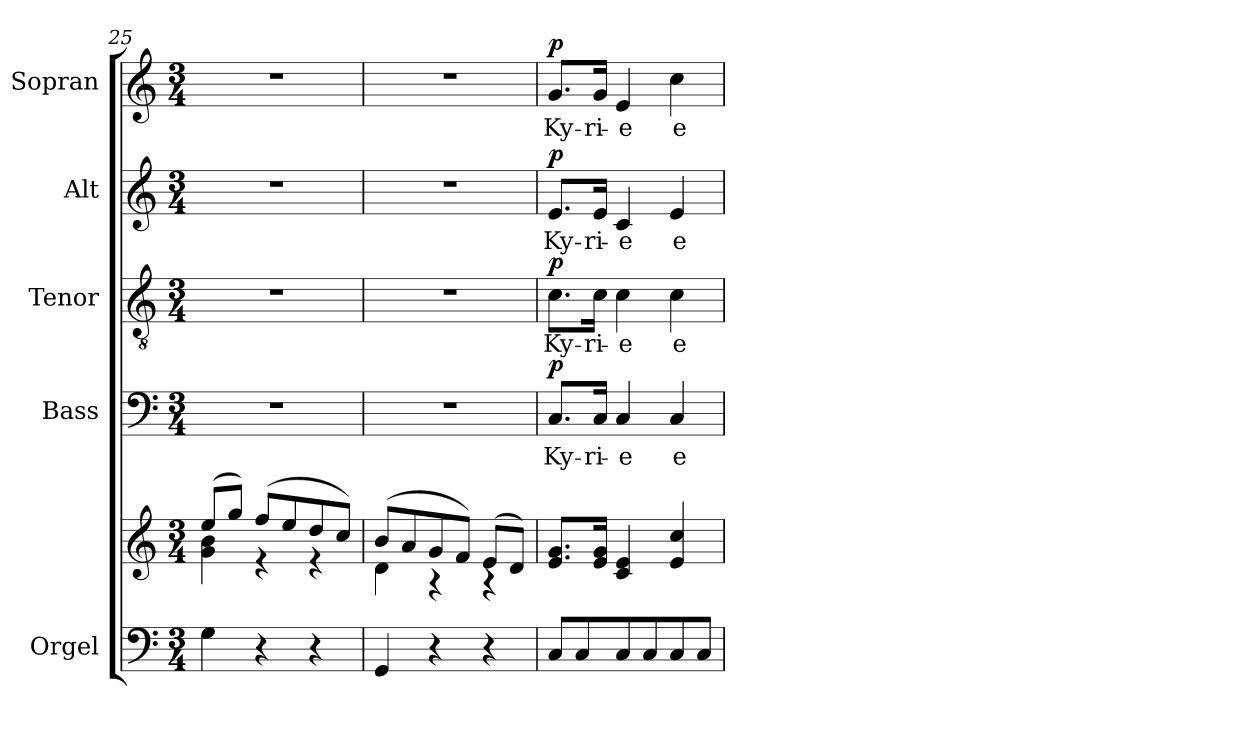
**kern	**kern	**kern	**text	**dynam	**kern	**text	**dynam	**kern	**text	**dynam	**kern	**text	**dynam
*part5	*part5	*part4	*part4	*part4	*part3	*part3	*part3	*part2	*part2	*part2	*part1	*part1	*part1
*staff6	*staff5	*staff4	*staff4	*staff4	*staff3	*staff3	*staff3	*staff2	*staff2	*staff2	*staff1	*staff1	*staff1
*I"Orgel	*	*I"Bass	*	*	*I"Tenor	*	*	*I"Alt	*	*	*I"Sopran	*	*
*I'Org.	*	*I'B.	*	*	*I'T.	*	*	*I'A.	*	*	*I'S.	*	*
*clefF4	*clefG2	*clefF4	*	*	*clefGv2	*	*	*clefG2	*	*	*clefG2	*	*
*k[]	*k[]	*k[]	*	*	*k[]	*	*	*k[]	*	*	*k[]	*	*
*C:	*C:	*C:	*	*	*C:	*	*	*C:	*	*	*C:	*	*
*M3/4	*M3/4	*M3/4	*	*	*M3/4	*	*	*M3/4	*	*	*M3/4	*	*
=25	=25	=25	=25	=25	=25	=25	=25	=25	=25	=25	=25	=25	=25
*	*^	*	*	*	*	*	*	*	*	*	*	*	*
4G\	(>8ee/L	4g\ 4b\	2.r	.	.	2.r	.	.	2.r	.	.	2.r	.	.
.	8gg/J)	.	.	.	.	.	.	.	.	.	.	.	.	.
4r	(>8ff/L	4re	.	.	.	.	.	.	.	.	.	.	.	.
.	8ee/	.	.	.	.	.	.	.	.	.	.	.	.	.
4r	8dd/	4re	.	.	.	.	.	.	.	.	.	.	.	.
.	8cc/J)	.	.	.	.	.	.	.	.	.	.	.	.	.
=26	=26	=26	=26	=26	=26	=26	=26	=26	=26	=26	=26	=26	=26	=26
4GG/	(>8b/L	4d\	2.r	.	.	2.r	.	.	2.r	.	.	2.r	.	.
.	8a/	.	.	.	.	.	.	.	.	.	.	.	.	.
4r	8g/	4rA	.	.	.	.	.	.	.	.	.	.	.	.
.	8f/J)	.	.	.	.	.	.	.	.	.	.	.	.	.
4r	(>8e/L	4rG	.	.	.	.	.	.	.	.	.	.	.	.
.	8d/J)	.	.	.	.	.	.	.	.	.	.	.	.	.
*	*v	*v	*	*	*	*	*	*	*	*	*	*	*	*
=27	=27	=27	=27	=27	=27	=27	=27	=27	=27	=27	=27	=27	=27
!	!	!	!LO:LY:b	!LO:DY:a	!	!LO:LY:b	!LO:DY:a	!	!LO:LY:b	!LO:DY:a	!	!LO:LY:b	!LO:DY:a
8C/L	8.e/ 8.g/L	8.C/L	Ky-	p	8.c\L	Ky-	p	8.e/L	Ky-	p	8.g/L	Ky-	p
8C/	.	.	.	.	.	.	.	.	.	.	.	.	.
!	!	!	!LO:LY:b	!	!	!LO:LY:b	!	!	!LO:LY:b	!	!	!LO:LY:b	!
.	16e/ 16g/Jk	16C/Jk	-ri-	.	16c\Jk	-ri-	.	16e/Jk	-ri-	.	16g/Jk	-ri-	.
!	!	!	!LO:LY:b	!	!	!LO:LY:b	!	!	!LO:LY:b	!	!	!LO:LY:b	!
8C/	4c/ 4e/	4C/	-e	.	4c\	-e	.	4c/	-e	.	4e/	-e	.
8C/	.	.	.	.	.	.	.	.	.	.	.	.	.
!	!	!	!LO:LY:b	!	!	!LO:LY:b	!	!	!LO:LY:b	!	!	!LO:LY:b	!
8C/	4e/ 4cc/	4C/	e-	.	4c\	e-	.	4e/	e-	.	4cc\	e-	.
8C/J	.	.	.	.	.	.	.	.	.	.	.	.	.
=	=	=	=	=	=	=	=	=	=	=	=	=	=
*-	*-	*-	*-	*-	*-	*-	*-	*-	*-	*-	*-	*-	*-
